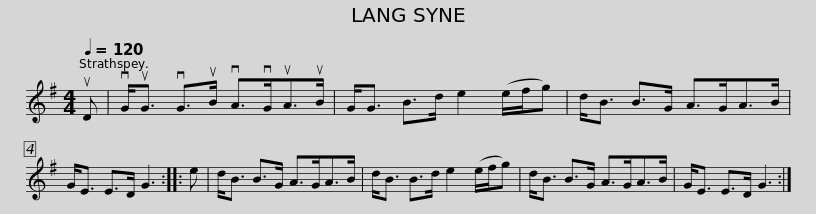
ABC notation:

X:1
L:1/8
Q:1/4=120
M:4/4
I:linebreak $
K:G
V:1 treble
V:1
 uD | vG<uG vG>uB vA>vGuA>uB | G<G B>d e2 (e/f/g) | d<B B>G A>GA>B | G<E E>D G3 :: %5
 e |$ d<B B>G A>GA>B | d<B B>d e2 (e/f/g) | d<B B>G A>GA>B | G<E E>D G3 :| %10
